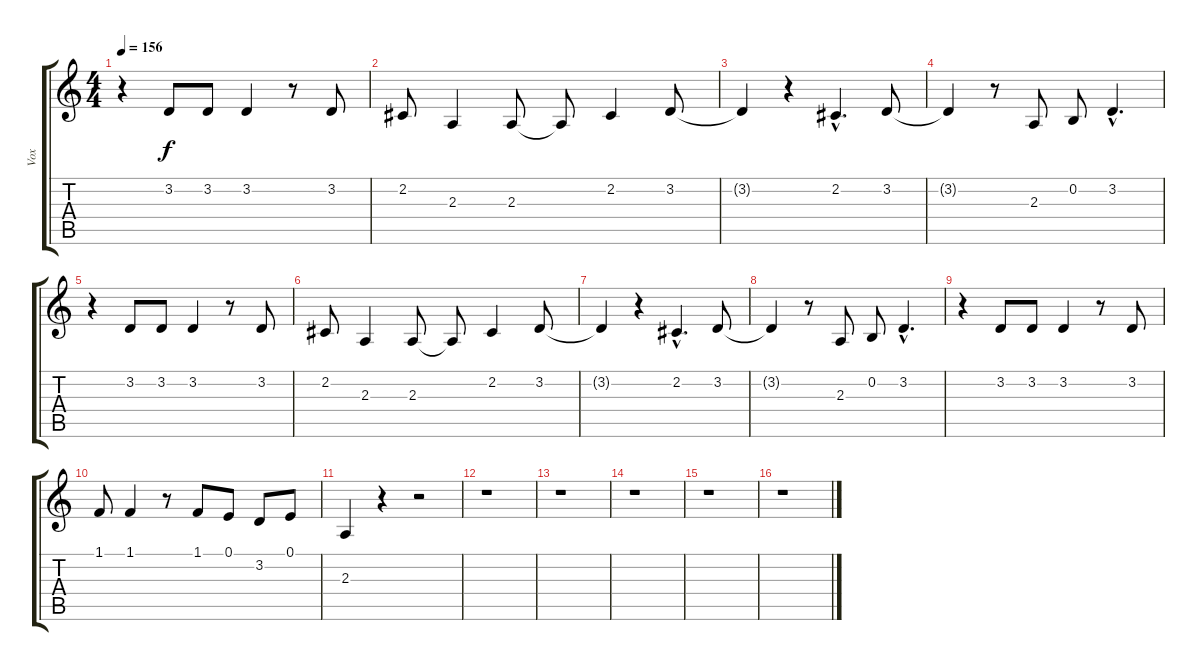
\track ("Vox" "Vox") {instrument drawbarorgan}
\staff {score tabs}
\tuning (E4 B3 G3 D3 A2 E2) {hide}
\ts (4 4)
\tempo 156
\clef g2
\ks c
r.4{dy f} 3.2.8 3.2.8 3.2.4 r.8 3.2.8 |
2.2.8 2.3.4 2.3.8 2.3{t}.8 2.2.4 3.2.8 |
3.2{t}.4 r.4 2.2{hac}.4{d} 3.2.8 |
3.2{t}.4 r.8 2.3.8 0.2.8 3.2{hac}.4{d} |
r.4 3.2.8 3.2.8 3.2.4 r.8 3.2.8 |
2.2.8 2.3.4 2.3.8 2.3{t}.8 2.2.4 3.2.8 |
3.2{t}.4 r.4 2.2{hac}.4{d} 3.2.8 |
3.2{t}.4 r.8 2.3.8 0.2.8 3.2{hac}.4{d} |
r.4 3.2.8 3.2.8 3.2.4 r.8 3.2.8 |
1.1.8 1.1.4 r.8 1.1.8 0.1.8 3.2.8 0.1.8 |
2.3.4 r.4 r.2 |
r.1 |
r.1 |
r.1 |
r.1 |
r.1
